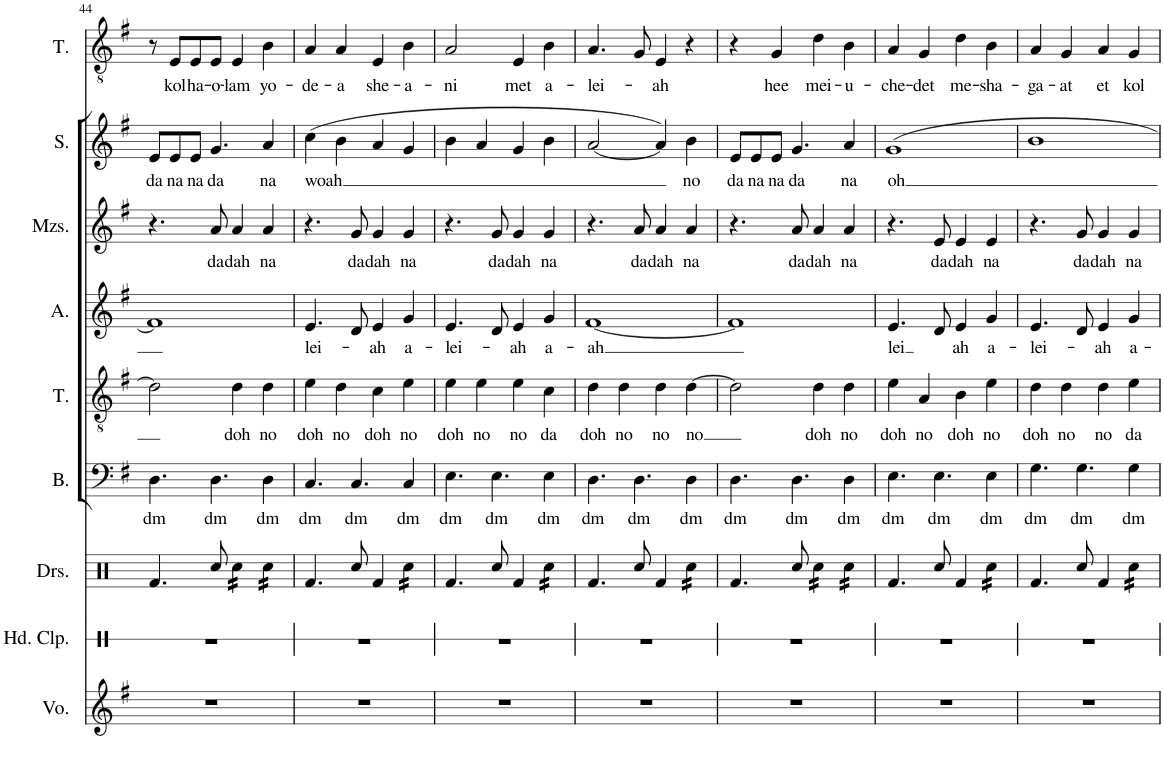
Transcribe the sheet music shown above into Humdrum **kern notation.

**kern	**kern	**kern	**kern	**text	**kern	**text	**kern	**text	**kern	**text	**kern	**text	**kern	**text
*part9	*part8	*part7	*part6	*part6	*part5	*part5	*part4	*part4	*part3	*part3	*part2	*part2	*part1	*part1
*staff9	*staff8	*staff7	*staff6	*staff6	*staff5	*staff5	*staff4	*staff4	*staff3	*staff3	*staff2	*staff2	*staff1	*staff1
*I"Voice	*I"Hand Clap	*I"Drumset	*I"Bass	*	*I"Tenor	*	*I"Alto	*	*I"Mezzo-soprano	*	*I"Soprano	*	*I"Tenor	*
*I'Vo.	*I'Hd. Clp.	*I'Drs.	*I'B.	*	*I'T.	*	*I'A.	*	*I'Mzs.	*	*I'S.	*	*I'T.	*
!!LO:PB:g=z
*clefG2	*clefX	*clefX	*clefF4	*	*clefGv2	*	*clefG2	*	*clefG2	*	*clefG2	*	*clefGv2	*
*k[f#]	*k[]	*k[]	*k[f#]	*	*k[f#]	*	*k[f#]	*	*k[f#]	*	*k[f#]	*	*k[f#]	*
*M4/4	*M4/4	*M4/4	*M4/4	*	*M4/4	*	*M4/4	*	*M4/4	*	*M4/4	*	*M4/4	*
*met(c)	*met(c)	*met(c)	*met(c)	*	*met(c)	*	*met(c)	*	*met(c)	*	*met(c)	*	*met(c)	*
=44	=44	=44	=44	=44	=44	=44	=44	=44	=44	=44	=44	=44	=44	=44
!	!	!	!	!LO:LY:b	!	!	!	!	!	!	!	!LO:LY:b	!	!
1r	1r	4.Rf/	4.D\	dm	2d\]	.	1f#]	.	4.r	.	8e/L	da	8r	.
!	!	!	!	!	!	!	!	!	!	!	!	!LO:LY:b	!	!LO:LY:b
.	.	.	.	.	.	.	.	.	.	.	8e/	na	8E/L	kol
!	!	!	!	!	!	!	!	!	!	!	!	!LO:LY:b	!	!LO:LY:b
.	.	.	.	.	.	.	.	.	.	.	8e/J	na	8E/	ha-
!	!	!	!	!LO:LY:b	!	!	!	!	!	!LO:LY:b	!	!LO:LY:b	!	!LO:LY:b
.	.	8Rcc/	4.D\	dm	.	.	.	.	8a/	da	4.g/	da	8E/J	-o-
!	!	!	!	!	!	!LO:LY:b	!	!	!	!LO:LY:b	!	!	!	!LO:LY:b
*	*	*tremolo	*	*	*	*	*	*	*	*	*	*	*	*
.	.	16Rcc\LL	.	.	4d\	doh	.	.	4a/	dah	.	.	4E/	-lam
.	.	16Rcc\	.	.	.	.	.	.	.	.	.	.	.	.
.	.	16Rcc\	.	.	.	.	.	.	.	.	.	.	.	.
.	.	16Rcc\JJ	.	.	.	.	.	.	.	.	.	.	.	.
!	!	!	!	!LO:LY:b	!	!LO:LY:b	!	!	!	!LO:LY:b	!	!LO:LY:b	!	!LO:LY:b
.	.	16Rcc\LL	4D\	dm	4d\	no	.	.	4a/	na	4a/	na	4B\	yo-
.	.	16Rcc\	.	.	.	.	.	.	.	.	.	.	.	.
.	.	16Rcc\	.	.	.	.	.	.	.	.	.	.	.	.
.	.	16Rcc\JJ	.	.	.	.	.	.	.	.	.	.	.	.
*	*	*Xtremolo	*	*	*	*	*	*	*	*	*	*	*	*
=45	=45	=45	=45	=45	=45	=45	=45	=45	=45	=45	=45	=45	=45	=45
!	!	!	!	!LO:LY:b	!	!LO:LY:b	!	!LO:LY:b	!	!	!	!LO:LY:b	!	!LO:LY:b
1r	1r	4.Rf/	4.C/	dm	4e\	doh	4.e/	lei-	4.r	.	(4cc\	woah	4A/	-de-
!	!	!	!	!	!	!LO:LY:b	!	!	!	!	!	!	!	!LO:LY:b
.	.	.	.	.	4d\	no	.	.	.	.	4b\	.	4A/	-a
!	!	!	!	!LO:LY:b	!	!	!	!	!	!LO:LY:b	!	!	!	!
.	.	8Rcc/	4.C/	dm	.	.	8d/	.	8g/	da	.	.	.	.
!	!	!	!	!	!	!LO:LY:b	!	!LO:LY:b	!	!LO:LY:b	!	!	!	!LO:LY:b
.	.	4Rf/	.	.	4c\	doh	4e/	-ah	4g/	dah	4a/	.	4E/	she-
!	!	!	!	!LO:LY:b	!	!LO:LY:b	!	!LO:LY:b	!	!LO:LY:b	!	!	!	!LO:LY:b
*	*	*tremolo	*	*	*	*	*	*	*	*	*	*	*	*
.	.	16Rcc\LL	4C/	dm	4e\	no	4g/	a-	4g/	na	4g/	.	4B\	-a-
.	.	16Rcc\	.	.	.	.	.	.	.	.	.	.	.	.
.	.	16Rcc\	.	.	.	.	.	.	.	.	.	.	.	.
.	.	16Rcc\JJ	.	.	.	.	.	.	.	.	.	.	.	.
*	*	*Xtremolo	*	*	*	*	*	*	*	*	*	*	*	*
=46	=46	=46	=46	=46	=46	=46	=46	=46	=46	=46	=46	=46	=46	=46
!	!	!	!	!LO:LY:b	!	!LO:LY:b	!	!LO:LY:b	!	!	!	!	!	!LO:LY:b
1r	1r	4.Rf/	4.E\	dm	4e\	doh	4.e/	-lei-	4.r	.	4b\	.	2A/	-ni
!	!	!	!	!	!	!LO:LY:b	!	!	!	!	!	!	!	!
.	.	.	.	.	4e\	no	.	.	.	.	4a/	.	.	.
!	!	!	!	!LO:LY:b	!	!	!	!	!	!LO:LY:b	!	!	!	!
.	.	8Rcc/	4.E\	dm	.	.	8d/	.	8g/	da	.	.	.	.
!	!	!	!	!	!	!LO:LY:b	!	!LO:LY:b	!	!LO:LY:b	!	!	!	!LO:LY:b
.	.	4Rf/	.	.	4e\	no	4e/	-ah	4g/	dah	4g/	.	4E/	met
!	!	!	!	!LO:LY:b	!	!LO:LY:b	!	!LO:LY:b	!	!LO:LY:b	!	!	!	!LO:LY:b
*	*	*tremolo	*	*	*	*	*	*	*	*	*	*	*	*
.	.	16Rcc\LL	4E\	dm	4c\	da	4g/	a-	4g/	na	4b\	.	4B\	a-
.	.	16Rcc\	.	.	.	.	.	.	.	.	.	.	.	.
.	.	16Rcc\	.	.	.	.	.	.	.	.	.	.	.	.
.	.	16Rcc\JJ	.	.	.	.	.	.	.	.	.	.	.	.
*	*	*Xtremolo	*	*	*	*	*	*	*	*	*	*	*	*
=47	=47	=47	=47	=47	=47	=47	=47	=47	=47	=47	=47	=47	=47	=47
!	!	!	!	!LO:LY:b	!	!LO:LY:b	!	!LO:LY:b	!	!	!	!	!	!LO:LY:b
1r	1r	4.Rf/	4.D\	dm	4d\	doh	[1f#	-ah	4.r	.	[2a/	.	4.A/	-lei-
!	!	!	!	!	!	!LO:LY:b	!	!	!	!	!	!	!	!
.	.	.	.	.	4d\	no	.	.	.	.	.	.	.	.
!	!	!	!	!LO:LY:b	!	!	!	!	!	!LO:LY:b	!	!	!	!
.	.	8Rcc/	4.D\	dm	.	.	.	.	8a/	da	.	.	8G/	.
!	!	!	!	!	!	!LO:LY:b	!	!	!	!LO:LY:b	!	!	!	!LO:LY:b
.	.	4Rf/	.	.	4d\	no	.	.	4a/	dah	4a/])	.	4E/	-ah
!	!	!	!	!LO:LY:b	!	!LO:LY:b	!	!	!	!LO:LY:b	!	!LO:LY:b	!	!
*	*	*tremolo	*	*	*	*	*	*	*	*	*	*	*	*
.	.	16Rcc\LL	4D\	dm	[4d\	no	.	.	4a/	na	4b\	no	4r	.
.	.	16Rcc\	.	.	.	.	.	.	.	.	.	.	.	.
.	.	16Rcc\	.	.	.	.	.	.	.	.	.	.	.	.
.	.	16Rcc\JJ	.	.	.	.	.	.	.	.	.	.	.	.
*	*	*Xtremolo	*	*	*	*	*	*	*	*	*	*	*	*
=48	=48	=48	=48	=48	=48	=48	=48	=48	=48	=48	=48	=48	=48	=48
!	!	!	!	!LO:LY:b	!	!	!	!	!	!	!	!LO:LY:b	!	!
1r	1r	4.Rf/	4.D\	dm	2d\]	.	1f#]	.	4.r	.	8e/L	da	4r	.
!	!	!	!	!	!	!	!	!	!	!	!	!LO:LY:b	!	!
.	.	.	.	.	.	.	.	.	.	.	8e/	na	.	.
!	!	!	!	!	!	!	!	!	!	!	!	!LO:LY:b	!	!LO:LY:b
.	.	.	.	.	.	.	.	.	.	.	8e/J	na	4G/	hee
!	!	!	!	!LO:LY:b	!	!	!	!	!	!LO:LY:b	!	!LO:LY:b	!	!
.	.	8Rcc/	4.D\	dm	.	.	.	.	8a/	da	4.g/	da	.	.
!	!	!	!	!	!	!LO:LY:b	!	!	!	!LO:LY:b	!	!	!	!LO:LY:b
*	*	*tremolo	*	*	*	*	*	*	*	*	*	*	*	*
.	.	16Rcc\LL	.	.	4d\	doh	.	.	4a/	dah	.	.	4d\	mei-
.	.	16Rcc\	.	.	.	.	.	.	.	.	.	.	.	.
.	.	16Rcc\	.	.	.	.	.	.	.	.	.	.	.	.
.	.	16Rcc\JJ	.	.	.	.	.	.	.	.	.	.	.	.
!	!	!	!	!LO:LY:b	!	!LO:LY:b	!	!	!	!LO:LY:b	!	!LO:LY:b	!	!LO:LY:b
.	.	16Rcc\LL	4D\	dm	4d\	no	.	.	4a/	na	4a/	na	4B\	-u-
.	.	16Rcc\	.	.	.	.	.	.	.	.	.	.	.	.
.	.	16Rcc\	.	.	.	.	.	.	.	.	.	.	.	.
.	.	16Rcc\JJ	.	.	.	.	.	.	.	.	.	.	.	.
*	*	*Xtremolo	*	*	*	*	*	*	*	*	*	*	*	*
=49	=49	=49	=49	=49	=49	=49	=49	=49	=49	=49	=49	=49	=49	=49
!	!	!	!	!LO:LY:b	!	!LO:LY:b	!	!LO:LY:b	!	!	!	!LO:LY:b	!	!LO:LY:b
1r	1r	4.Rf/	4.E\	dm	4e\	doh	4.e/	-lei	4.r	.	1g	oh	4A/	-che-
!	!	!	!	!	!	!LO:LY:b	!	!	!	!	!	!	!	!LO:LY:b
.	.	.	.	.	4A/	no	.	.	.	.	.	.	4G/	-det
!	!	!	!	!LO:LY:b	!	!	!	!	!	!LO:LY:b	!	!	!	!
.	.	8Rcc/	4.E\	dm	.	.	8d/	.	8e/	da	.	.	.	.
!	!	!	!	!	!	!LO:LY:b	!	!LO:LY:b	!	!LO:LY:b	!	!	!	!LO:LY:b
.	.	4Rf/	.	.	4B\	doh	4e/	-ah	4e/	dah	.	.	4d\	me-
!	!	!	!	!LO:LY:b	!	!LO:LY:b	!	!LO:LY:b	!	!LO:LY:b	!	!	!	!LO:LY:b
*	*	*tremolo	*	*	*	*	*	*	*	*	*	*	*	*
.	.	16Rcc\LL	4E\	dm	4e\	no	4g/	a-	4e/	na	.	.	4B\	-sha-
.	.	16Rcc\	.	.	.	.	.	.	.	.	.	.	.	.
.	.	16Rcc\	.	.	.	.	.	.	.	.	.	.	.	.
.	.	16Rcc\JJ	.	.	.	.	.	.	.	.	.	.	.	.
*	*	*Xtremolo	*	*	*	*	*	*	*	*	*	*	*	*
=50	=50	=50	=50	=50	=50	=50	=50	=50	=50	=50	=50	=50	=50	=50
!	!	!	!	!LO:LY:b	!	!LO:LY:b	!	!LO:LY:b	!	!	!	!	!	!LO:LY:b
1r	1r	4.Rf/	4.G\	dm	4d\	doh	4.e/	-lei-	4.r	.	1b	.	4A/	-ga-
!	!	!	!	!	!	!LO:LY:b	!	!	!	!	!	!	!	!LO:LY:b
.	.	.	.	.	4d\	no	.	.	.	.	.	.	4G/	-at
!	!	!	!	!LO:LY:b	!	!	!	!	!	!LO:LY:b	!	!	!	!
.	.	8Rcc/	4.G\	dm	.	.	8d/	.	8g/	da	.	.	.	.
!	!	!	!	!	!	!LO:LY:b	!	!LO:LY:b	!	!LO:LY:b	!	!	!	!LO:LY:b
.	.	4Rf/	.	.	4d\	no	4e/	-ah	4g/	dah	.	.	4A/	et
!	!	!	!	!LO:LY:b	!	!LO:LY:b	!	!LO:LY:b	!	!LO:LY:b	!	!	!	!LO:LY:b
*	*	*tremolo	*	*	*	*	*	*	*	*	*	*	*	*
.	.	16Rcc\LL	4G\	dm	4e\	da	4g/	a-	4g/	na	.	.	4G/	kol
.	.	16Rcc\	.	.	.	.	.	.	.	.	.	.	.	.
.	.	16Rcc\	.	.	.	.	.	.	.	.	.	.	.	.
.	.	16Rcc\JJ	.	.	.	.	.	.	.	.	.	.	.	.
*	*	*Xtremolo	*	*	*	*	*	*	*	*	*	*	*	*
=	=	=	=	=	=	=	=	=	=	=	=	=	=	=
*-	*-	*-	*-	*-	*-	*-	*-	*-	*-	*-	*-	*-	*-	*-
